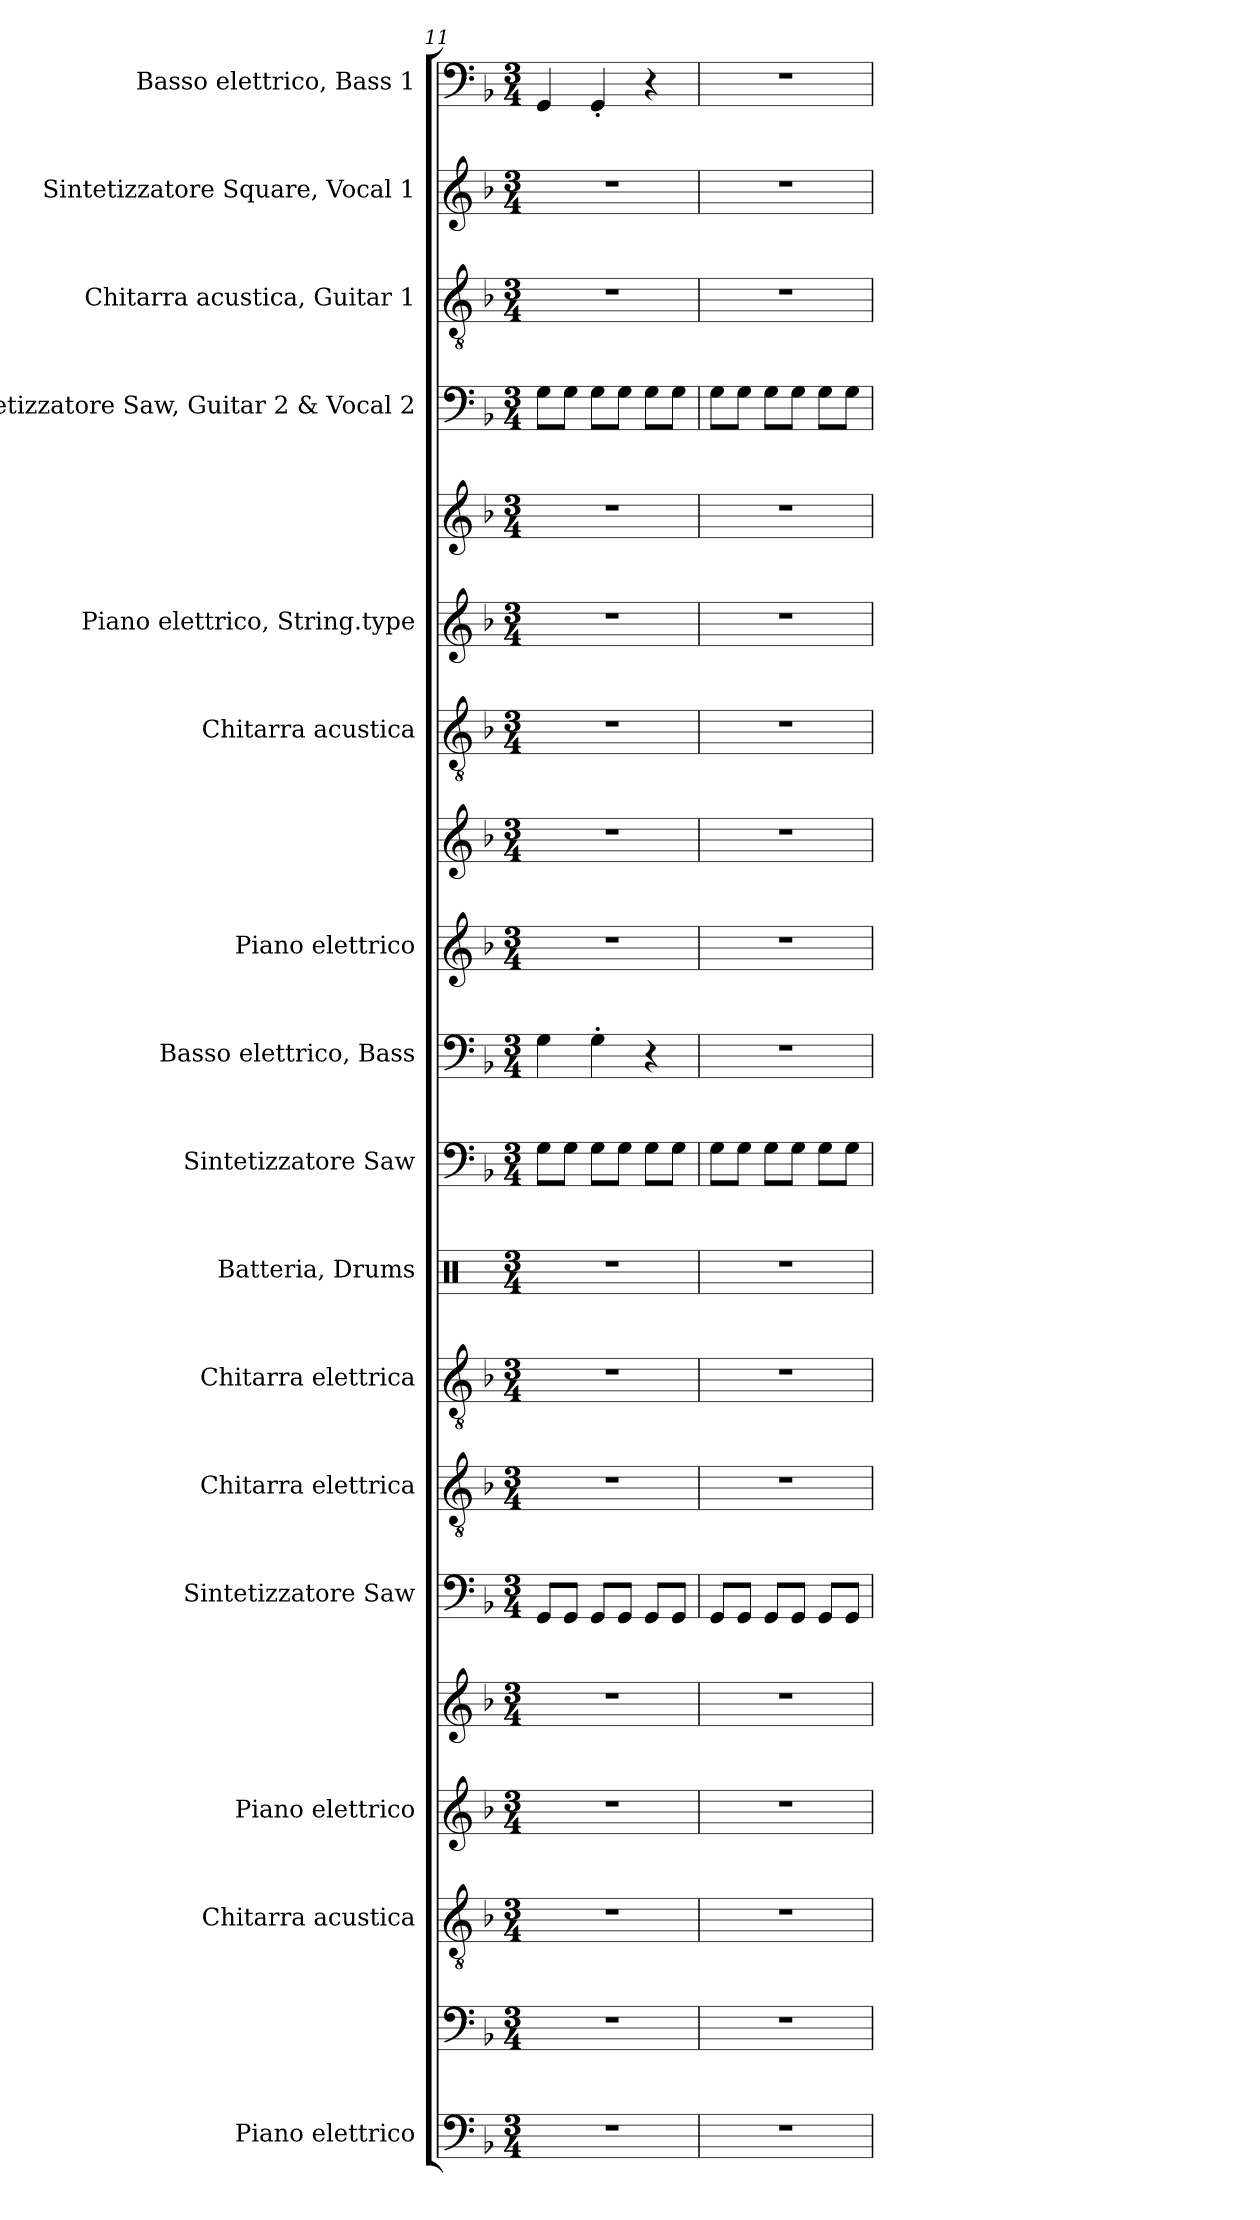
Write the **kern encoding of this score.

**kern	**kern	**kern	**kern	**kern	**kern	**kern	**kern	**kern	**kern	**kern	**kern	**kern	**kern	**kern	**kern	**kern	**kern	**kern	**kern
*part16	*part16	*part15	*part14	*part14	*part13	*part12	*part11	*part10	*part9	*part8	*part7	*part7	*part6	*part5	*part5	*part4	*part3	*part2	*part1
*staff20	*staff19	*staff18	*staff17	*staff16	*staff15	*staff14	*staff13	*staff12	*staff11	*staff10	*staff9	*staff8	*staff7	*staff6	*staff5	*staff4	*staff3	*staff2	*staff1
*I"Piano elettrico	*	*I"Chitarra acustica	*I"Piano elettrico	*	*I"Sintetizzatore Saw	*I"Chitarra elettrica	*I"Chitarra elettrica	*I"Batteria,  Drums	*I"Sintetizzatore Saw	*I"Basso elettrico,  Bass	*I"Piano elettrico	*	*I"Chitarra acustica	*I"Piano elettrico,  String.type	*	*I"Sintetizzatore Saw,  Guitar 2 &amp; Vocal 2	*I"Chitarra acustica,  Guitar 1	*I"Sintetizzatore Square,  Vocal 1	*I"Basso elettrico,  Bass 1
*	*	*	*	*	*I'Sint.	*I'Chit. el.	*I'Chit. el.	*I'Batt.	*I'Sint.	*I'B. el.	*	*	*	*	*	*I'Sint.	*	*I'Sint.	*I'B. el.
*clefF4	*clefF4	*clefGv2	*clefG2	*clefG2	*clefF4	*clefGv2	*clefGv2	*clefX	*clefF4	*clefF4	*clefG2	*clefG2	*clefGv2	*clefG2	*clefG2	*clefF4	*clefGv2	*clefG2	*clefF4
*	*	*	*	*	*	*	*	*	*	*ITrd7c12	*	*	*	*	*	*	*	*	*ITrd7c12
*k[b-]	*k[b-]	*k[b-]	*k[b-]	*k[b-]	*k[b-]	*k[b-]	*k[b-]	*k[]	*k[b-]	*k[b-]	*k[b-]	*k[b-]	*k[b-]	*k[b-]	*k[b-]	*k[b-]	*k[b-]	*k[b-]	*k[b-]
*M3/4	*M3/4	*M3/4	*M3/4	*M3/4	*M3/4	*M3/4	*M3/4	*M3/4	*M3/4	*M3/4	*M3/4	*M3/4	*M3/4	*M3/4	*M3/4	*M3/4	*M3/4	*M3/4	*M3/4
=11	=11	=11	=11	=11	=11	=11	=11	=11	=11	=11	=11	=11	=11	=11	=11	=11	=11	=11	=11
2.r	2.r	2.r	2.r	2.r	8GG/L	2.r	2.r	2.r	8G\L	4GG\	2.r	2.r	2.r	2.r	2.r	8G\L	2.r	2.r	4GGG/
.	.	.	.	.	8GG/J	.	.	.	8G\J	.	.	.	.	.	.	8G\J	.	.	.
.	.	.	.	.	8GG/L	.	.	.	8G\L	4GG'\	.	.	.	.	.	8G\L	.	.	4GGG'/
.	.	.	.	.	8GG/J	.	.	.	8G\J	.	.	.	.	.	.	8G\J	.	.	.
.	.	.	.	.	8GG/L	.	.	.	8G\L	4r	.	.	.	.	.	8G\L	.	.	4r
.	.	.	.	.	8GG/J	.	.	.	8G\J	.	.	.	.	.	.	8G\J	.	.	.
=12	=12	=12	=12	=12	=12	=12	=12	=12	=12	=12	=12	=12	=12	=12	=12	=12	=12	=12	=12
2.r	2.r	2.r	2.r	2.r	8GG/L	2.r	2.r	2.r	8G\L	2.r	2.r	2.r	2.r	2.r	2.r	8G\L	2.r	2.r	2.r
.	.	.	.	.	8GG/J	.	.	.	8G\J	.	.	.	.	.	.	8G\J	.	.	.
.	.	.	.	.	8GG/L	.	.	.	8G\L	.	.	.	.	.	.	8G\L	.	.	.
.	.	.	.	.	8GG/J	.	.	.	8G\J	.	.	.	.	.	.	8G\J	.	.	.
.	.	.	.	.	8GG/L	.	.	.	8G\L	.	.	.	.	.	.	8G\L	.	.	.
.	.	.	.	.	8GG/J	.	.	.	8G\J	.	.	.	.	.	.	8G\J	.	.	.
=	=	=	=	=	=	=	=	=	=	=	=	=	=	=	=	=	=	=	=
*-	*-	*-	*-	*-	*-	*-	*-	*-	*-	*-	*-	*-	*-	*-	*-	*-	*-	*-	*-
